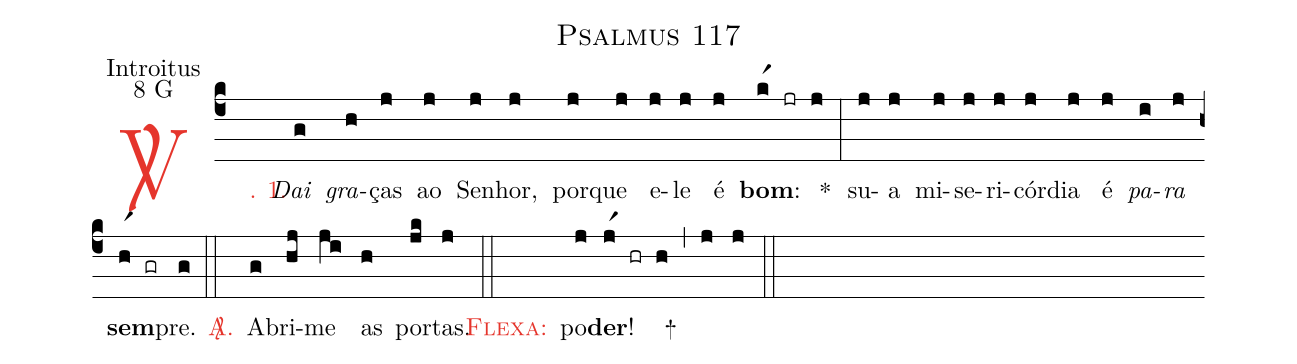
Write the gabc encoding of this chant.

name: Psalmus 117;
office-part: Introitus;
mode: 8;
mode-differentia: G;
%%
(c4)

<c><sp>V/</sp>. 1.</c>() <i>Dai</i>(g) <i>gra</i>(h)ças(j) ao(j) Se(j)nhor,(j) por(j)que(j) e(j)le(j) é(j) <b>bom</b>:(kr1 jr j) *(:) su(j)a(j) mi(j)se(j)ri(j)cór(j)dia(j) é(j) <i>pa</i>(i)<i>ra</i>(j) <b>sem</b>(hr1 gr)pre.(g)

(::)

<nlba><c><sp>A/</sp>.</c>() A</nlba>(g)bri(hj)-me(ji) as(h) por(jk)tas.(j)

(::)

<nlba><c><sc>Flexa</sc>:</c>() po</nlba>(j)<b>der</b>!(jr1 hr h) +(,) (j) (j)

(::)
